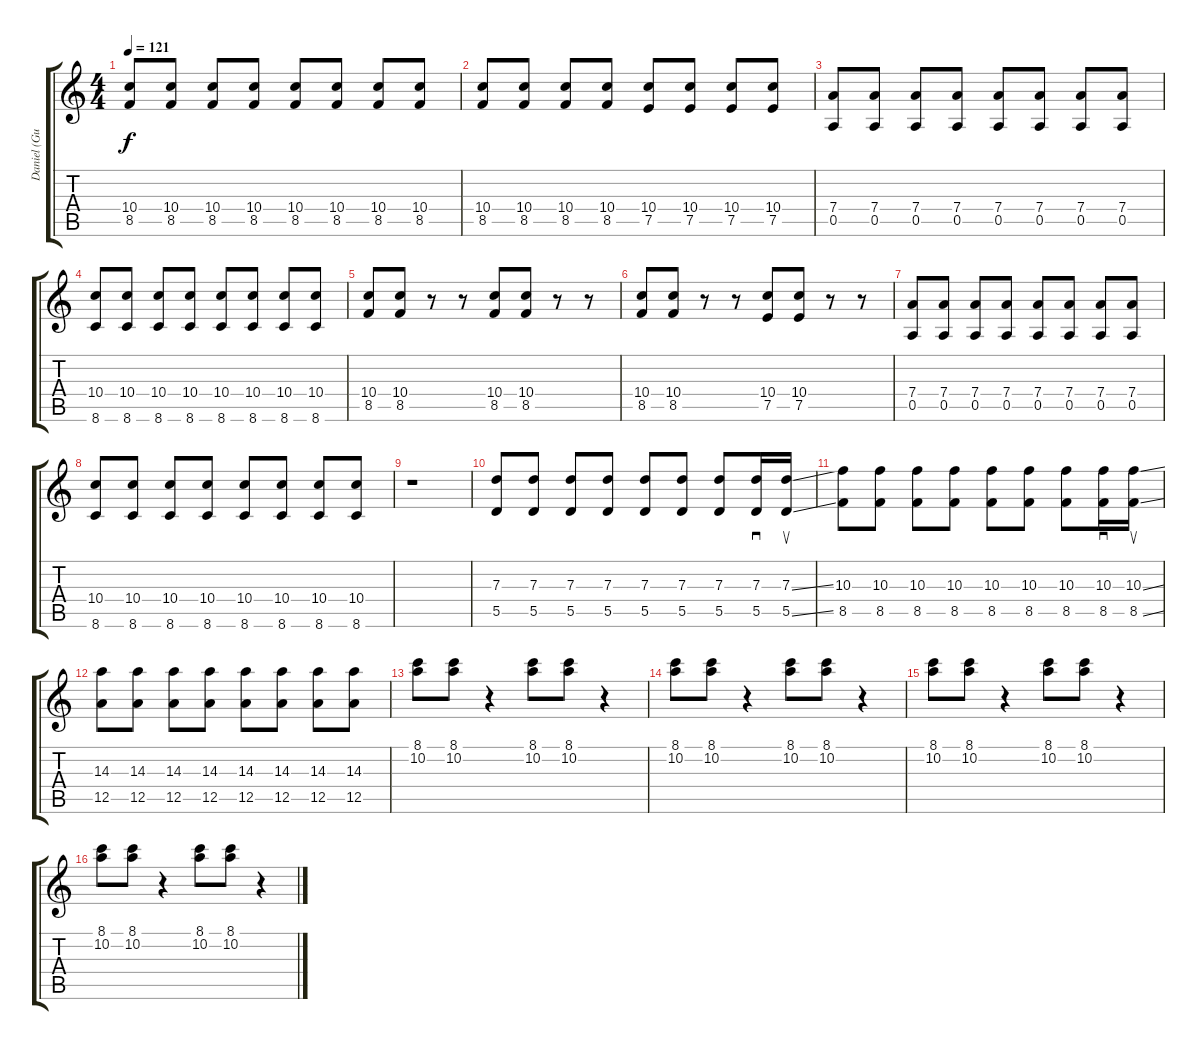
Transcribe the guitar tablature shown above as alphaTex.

\track ("Daniel (Guitar)" "Daniel (Gu") {instrument overdrivenguitar}
\staff {score tabs}
\tuning (E4 B3 G3 D3 A2 E2) {hide}
\ts (4 4)
\tempo 121
\clef g2
\ks c
(10.4 8.5).8{dy f} (10.4 8.5).8 (10.4 8.5).8 (10.4 8.5).8 (10.4 8.5).8 (10.4 8.5).8 (10.4 8.5).8 (10.4 8.5).8 |
(10.4 8.5).8 (10.4 8.5).8 (10.4 8.5).8 (10.4 8.5).8 (10.4 7.5).8 (10.4 7.5).8 (10.4 7.5).8 (10.4 7.5).8 |
(7.4 0.5).8 (7.4 0.5).8 (7.4 0.5).8 (7.4 0.5).8 (7.4 0.5).8 (7.4 0.5).8 (7.4 0.5).8 (7.4 0.5).8 |
(10.4 8.6).8 (10.4 8.6).8 (10.4 8.6).8 (10.4 8.6).8 (10.4 8.6).8 (10.4 8.6).8 (10.4 8.6).8 (10.4 8.6).8 |
(10.4 8.5).8 (10.4 8.5).8 r.8 r.8 (10.4 8.5).8 (10.4 8.5).8 r.8 r.8 |
(10.4 8.5).8 (10.4 8.5).8 r.8 r.8 (10.4 7.5).8 (10.4 7.5).8 r.8 r.8 |
(7.4 0.5).8 (7.4 0.5).8 (7.4 0.5).8 (7.4 0.5).8 (7.4 0.5).8 (7.4 0.5).8 (7.4 0.5).8 (7.4 0.5).8 |
(10.4 8.6).8 (10.4 8.6).8 (10.4 8.6).8 (10.4 8.6).8 (10.4 8.6).8 (10.4 8.6).8 (10.4 8.6).8 (10.4 8.6).8 |
r.1 |
(7.3 5.5).8 (7.3 5.5).8 (7.3 5.5).8 (7.3 5.5).8 (7.3 5.5).8 (7.3 5.5).8 (7.3 5.5).8 (7.3 5.5).16{sd} (7.3{ss} 5.5{ss}).16{su} |
(10.3 8.5).8 (10.3 8.5).8 (10.3 8.5).8 (10.3 8.5).8 (10.3 8.5).8 (10.3 8.5).8 (10.3 8.5).8 (10.3 8.5).16{sd} (10.3{ss} 8.5{ss}).16{su} |
(14.3 12.5).8 (14.3 12.5).8 (14.3 12.5).8 (14.3 12.5).8 (14.3 12.5).8 (14.3 12.5).8 (14.3 12.5).8 (14.3 12.5).8 |
(8.1 10.2).8 (8.1 10.2).8 r.4 (8.1 10.2).8 (8.1 10.2).8 r.4 |
(8.1 10.2).8 (8.1 10.2).8 r.4 (8.1 10.2).8 (8.1 10.2).8 r.4 |
(8.1 10.2).8 (8.1 10.2).8 r.4 (8.1 10.2).8 (8.1 10.2).8 r.4 |
(8.1 10.2).8 (8.1 10.2).8 r.4 (8.1 10.2).8 (8.1 10.2).8 r.4
